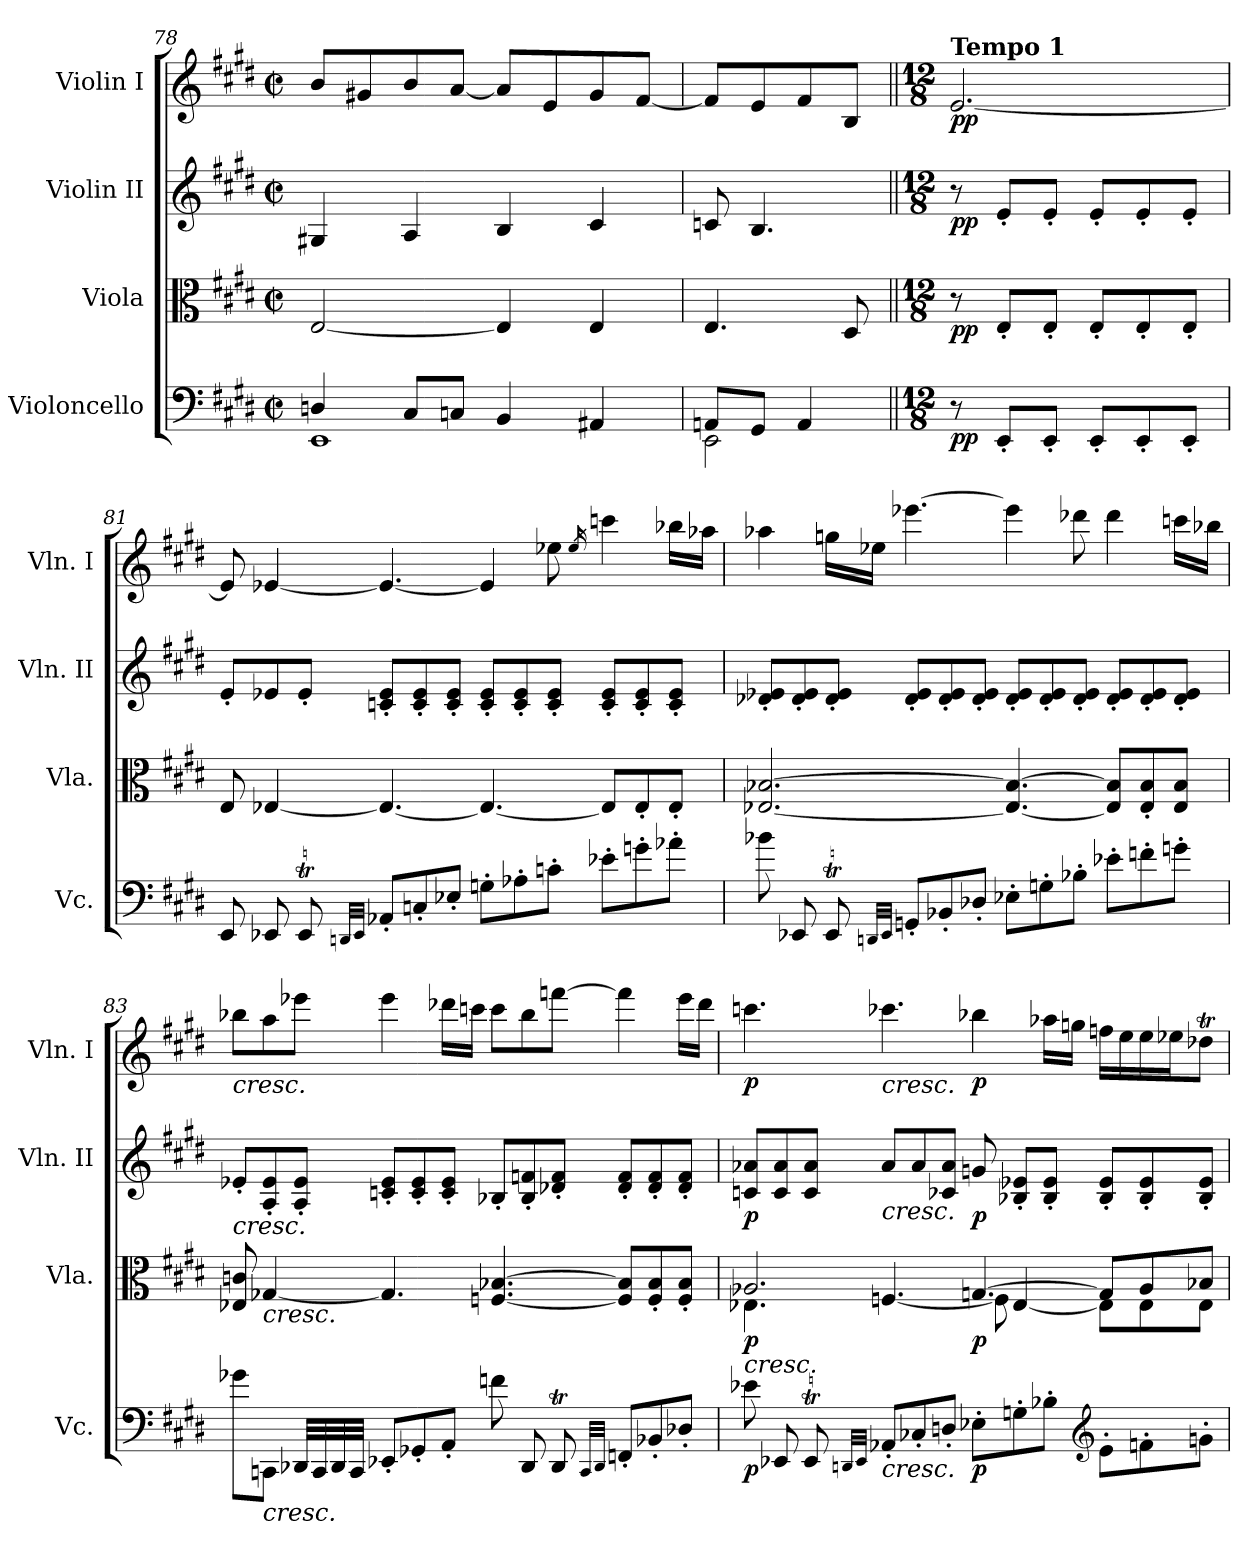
**kern	**dynam	**kern	**dynam	**kern	**dynam	**kern	**dynam
*part4	*part4	*part3	*part3	*part2	*part2	*part1	*part1
*staff4	*staff4	*staff3	*staff3	*staff2	*staff2	*staff1	*staff1
*I"Violoncello	*	*I"Viola	*	*I"Violin II	*	*I"Violin I	*
*I'Vc.	*	*I'Vla.	*	*I'Vln. II	*	*I'Vln. I	*
*clefF4	*	*clefC3	*	*clefG2	*	*clefG2	*
*k[f#c#g#d#]	*	*k[f#c#g#d#]	*	*k[f#c#g#d#]	*	*k[f#c#g#d#]	*
*E:	*	*E:	*	*E:	*	*E:	*
*M2/2	*	*M2/2	*	*M2/2	*	*M2/2	*
*met(c|)	*	*met(c|)	*	*met(c|)	*	*met(c|)	*
=78	=78	=78	=78	=78	=78	=78	=78
*^	*	*	*	*	*	*	*
4Dn/	1EE	.	[2E/	.	4G#X/	.	8b/L	.
.	.	.	.	.	.	.	8g#X/	.
8C#/L	.	.	.	.	4A/	.	8b/	.
8Cn/J	.	.	.	.	.	.	[8a/J	.
4BB/	.	.	4E/]	.	4B/	.	8a/L]	.
.	.	.	.	.	.	.	8e/	.
4AA#X/	.	.	4E/	.	4c#/	.	8g#/	.
.	.	.	.	.	.	.	[8f#/J	.
=79	=79	=79	=79	=79	=79	=79	=79	=79
8AAn/L	2EE\	.	4.E/	.	8cn/	.	8f#/L]	.
8GG#/J	.	.	.	.	4.B/	.	8e/	.
4AA/	.	.	.	.	.	.	8f#/	.
.	.	.	8D#/	.	.	.	8B/J	.
*v	*v	*	*	*	*	*	*	*
!!LO:LB:g=z
=80||	=80||	=80||	=80||	=80||	=80||	=80||	=80||
*M12/8	*	*M12/8	*	*M12/8	*	*M12/8	*
!	!	!	!	!	!	!LO:TX:a:B:t=Tempo 1	!
!	!LO:DY:b	!	!LO:DY:b	!	!LO:DY:b	!	!LO:DY:b
8r	pp	8r	pp	8r	pp	[2.e/	pp
8EE'/L	.	8E'/L	.	8e'/L	.	.	.
8EE'/J	.	8E'/J	.	8e'/J	.	.	.
8EE'/L	.	8E'/L	.	8e'/L	.	.	.
8EE'/	.	8E'/	.	8e'/	.	.	.
8EE'/J	.	8E'/J	.	8e'/J	.	.	.
!!LO:LB:g=z
=81	=81	=81	=81	=81	=81	=81	=81
8EE/	.	8E/	.	8e'/L	.	8e/]	.
8EE-X/	.	[4E-X/	.	8e-X/	.	[4e-X/	.
8EE-T/	.	.	.	8e-'/J	.	.	.
32qDDn/LLL	.	.	.	.	.	.	.
32qEE-/JJJ	.	.	.	.	.	.	.
8AA-X'/L	.	4.E-/_	.	8cn/' 8e-/'L	.	4.e-/_	.
8Cn'/	.	.	.	8c/' 8e-/'	.	.	.
8E-X'/J	.	.	.	8c/' 8e-/'J	.	.	.
8Gn'\L	.	4.E-/_	.	8c/' 8e-/'L	.	4e-/]	.
8A-X'\	.	.	.	8c/' 8e-/'	.	.	.
8cn'\J	.	.	.	8c/' 8e-/'J	.	8ee-X\	.
.	.	.	.	.	.	16qee-/	.
8e-X'\L	.	8E-/L]	.	8c/' 8e-/'L	.	4cccn\	.
8gn'\	.	8E-'/	.	8c/' 8e-/'	.	.	.
8a-X'\J	.	8E-'/J	.	8c/' 8e-/'J	.	16bb-X\LL	.
.	.	.	.	.	.	16aa-X\JJ	.
!!LO:PB:g=z
=82	=82	=82	=82	=82	=82	=82	=82
8b-X\	.	[2.E-X/ [2.B-X/	.	8d-X/' 8e-X/'L	.	4aa-X\	.
8EE-X/	.	.	.	8d-/' 8e-/'	.	.	.
8EE-T/	.	.	.	8d-/' 8e-/'J	.	16ggn\LL	.
.	.	.	.	.	.	16ee-X\JJ	.
32qDDn/LLL	.	.	.	.	.	.	.
32qEE-/JJJ	.	.	.	.	.	.	.
8GGn'/L	.	.	.	8d-/' 8e-/'L	.	[4.eee-X\	.
8BB-X'/	.	.	.	8d-/' 8e-/'	.	.	.
8D-X'/J	.	.	.	8d-/' 8e-/'J	.	.	.
8E-X'\L	.	4.E-/_ 4.B-/_	.	8d-/' 8e-/'L	.	4eee-\]	.
8Gn'\	.	.	.	8d-/' 8e-/'	.	.	.
8B-X'\J	.	.	.	8d-/' 8e-/'J	.	8ddd-X\	.
8e-X'\L	.	8E-/] 8B-/]L	.	8d-/' 8e-/'L	.	4ddd-\	.
8fn'\	.	8E-/' 8B-/'	.	8d-/' 8e-/'	.	.	.
8gn'\J	.	8E-/ 8B-/J	.	8d-/' 8e-/'J	.	16cccn\LL	.
.	.	.	.	.	.	16bb-X\JJ	.
!!LO:LB:g=z
=83	=83	=83	=83	=83	=83	=83	=83
!	!	!	!	!	!	!LO:TX:b:i:t=cresc.	!
!	!	!	!	!LO:TX:b:i:t=cresc.	!	!	!
8g-X\L	.	8E-X/ 8cn/	.	8e-X'/L	.	8bb-X\L	.
!	!	!LO:TX:b:i:t=cresc.	!	!	!	!	!
!LO:TX:b:i:t=cresc.	!	!	!	!	!	!	!
8CCn\J	.	[4G-X/	.	8A/' 8e-/'	.	8aa\	.
32DD-X/LLL	.	.	.	8A/' 8e-/'J	.	8eee-X\J	.
32CC/	.	.	.	.	.	.	.
32DD-/	.	.	.	.	.	.	.
32CC/JJJ	.	.	.	.	.	.	.
8EE-X'/L	.	4.G-/]	.	8cn/' 8e-/'L	.	4eee-\	.
8GG-X'/	.	.	.	8c/' 8e-/'	.	.	.
8AA'/J	.	.	.	8c/' 8e-/'J	.	16ddd-X\LL	.
.	.	.	.	.	.	16cccn\JJ	.
8fn\	.	[4.Fn/ [4.B-X/	.	8B-X'/L	.	8ccc\L	.
8DD-/	.	.	.	8B-/' 8fn/'	.	8bb-\	.
8DD-T/	.	.	.	8d-X/' 8f/'J	.	[8fffn\J	.
32qCC/LLL	.	.	.	.	.	.	.
32qDD-/JJJ	.	.	.	.	.	.	.
8FFn'/L	.	8F/] 8B-/]L	.	8d-/' 8f/'L	.	4fff\]	.
8BB-X'/	.	8F/' 8B-/'	.	8d-/' 8f/'	.	.	.
8D-X'/J	.	8F/' 8B-/'J	.	8d-/' 8f/'J	.	16eee-\LL	.
.	.	.	.	.	.	16ddd-\JJ	.
!!LO:LB:g=z
=84	=84	=84	=84	=84	=84	=84	=84
*	*	*^	*	*	*	*	*
!	!	!LO:TX:b:i:t=cresc.	!	!	!	!	!	!
!	!LO:DY:b	!	!	!LO:DY:b	!	!LO:DY:b	!	!LO:DY:b
8e-X\	p	2.A-X/	4.E-X\	p	8cn/ 8a-X/L	p	4.cccn\	p
8EE-X/	.	.	.	.	8c/ 8a-/	.	.	.
8EE-T/	.	.	.	.	8c/ 8a-/J	.	.	.
32qDDn/LLL	.	.	.	.	.	.	.	.
32qEE-/JJJ	.	.	.	.	.	.	.	.
!	!	!	!	!	!	!	!LO:TX:b:i:t=cresc.	!
!	!	!	!	!	!LO:TX:b:i:t=cresc.	!	!	!
!LO:TX:b:i:t=cresc.	!	!	!	!	!	!	!	!
8AA-X'/L	.	.	[4.Fn/	.	8a-/L	.	4.ccc-X\	.
8C-X'/	.	.	.	.	8a-/	.	.	.
8Dn'/J	.	.	.	.	8c-X/ 8a-/J	.	.	.
!	!LO:DY:b	!	!	!LO:DY:b	!	!LO:DY:b	!	!LO:DY:b
8E-X'\L	p	[4.Gn/	8F\]	p	8gn/	p	4bb-X\	p
8Gn'\	.	.	[4E-/	.	8B-X/' 8e-X/'L	.	.	.
8B-X'\J	.	.	.	.	8B-/' 8e-/'J	.	16aa-X\LL	.
.	.	.	.	.	.	.	16ggn\JJ	.
*clefG2	*	*	*	*	*	*	*	*
8e-'\L	.	8G/L]	8E-\L]	.	8B-/' 8e-/'L	.	16ffn\LL	.
.	.	.	.	.	.	.	16ee\	.
8fn'\	.	8A-/	8E-\	.	8B-/' 8e-/'	.	16ee\	.
.	.	.	.	.	.	.	16ee-X\J	.
8gn'\J	.	8B-X/J	8E-\J	.	8B-/' 8e-/'J	.	8dd-XT\J	.
*	*	*v	*v	*	*	*	*	*
=	=	=	=	=	=	=	=
*-	*-	*-	*-	*-	*-	*-	*-
